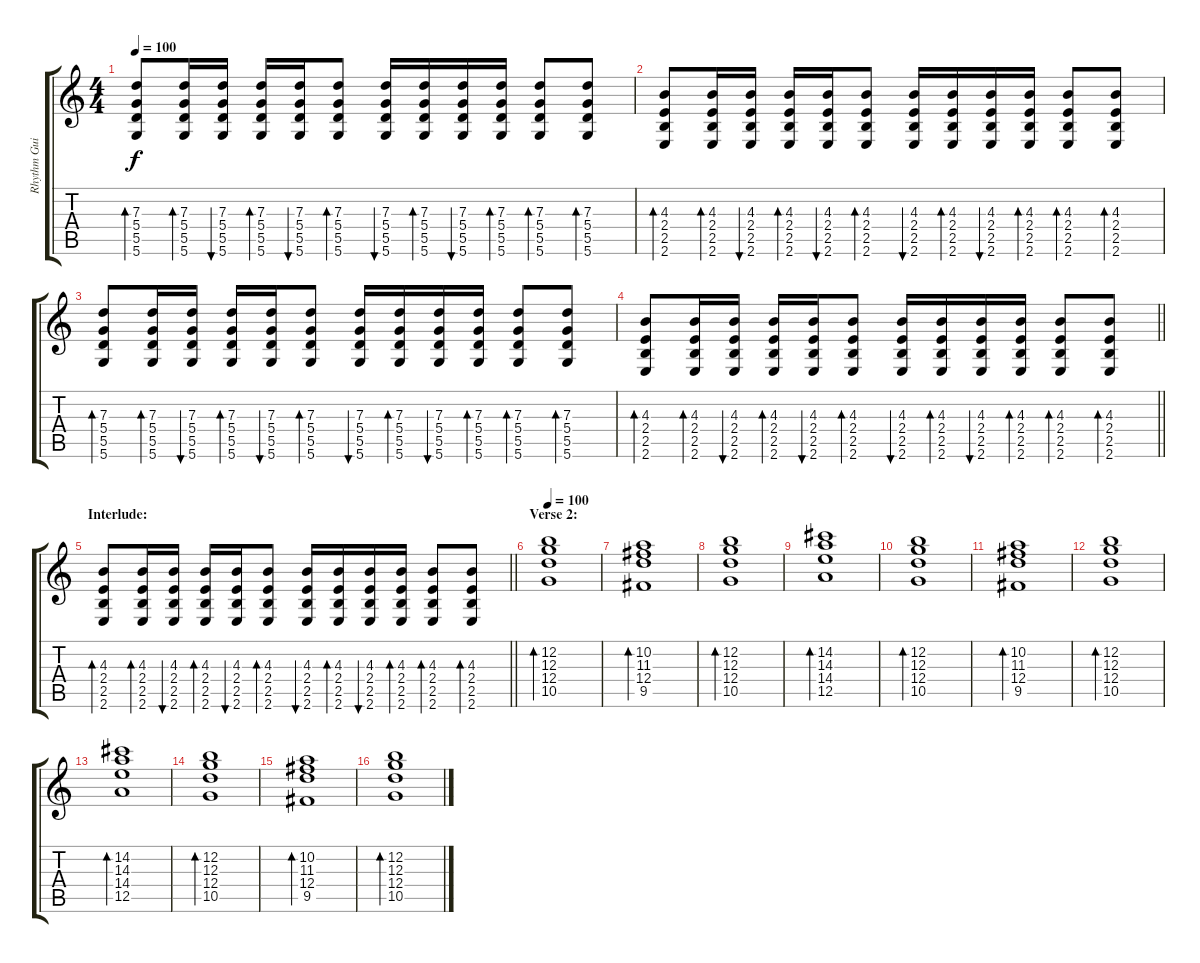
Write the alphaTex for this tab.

\track ("Rhythm Guitar 2" "Rhythm Gui") {instrument acousticguitarsteel}
\staff {score tabs}
\tuning (E4 B3 G3 D3 A2 D2) {hide}
\ts (4 4)
\tempo 100
\clef g2
\ks c
(7.3 5.4 5.5 5.6).8{bd 60 dy f} (7.3 5.4 5.5 5.6).16{bd 60} (7.3 5.4 5.5 5.6).16{bu 60} (7.3 5.4 5.5 5.6).16{bd 60} (7.3 5.4 5.5 5.6).16{bu 60} (7.3 5.4 5.5 5.6).8{bd 60} (7.3 5.4 5.5 5.6).16{bu 60} (7.3 5.4 5.5 5.6).16{bd 60} (7.3 5.4 5.5 5.6).16{bu 60} (7.3 5.4 5.5 5.6).16{bd 60} (7.3 5.4 5.5 5.6).8{bd 60} (7.3 5.4 5.5 5.6).8{bd 60} |
(4.3 2.4 2.5 2.6).8{bd 60} (4.3 2.4 2.5 2.6).16{bd 60} (4.3 2.4 2.5 2.6).16{bu 60} (4.3 2.4 2.5 2.6).16{bd 60} (4.3 2.4 2.5 2.6).16{bu 60} (4.3 2.4 2.5 2.6).8{bd 60} (4.3 2.4 2.5 2.6).16{bu 60} (4.3 2.4 2.5 2.6).16{bd 60} (4.3 2.4 2.5 2.6).16{bu 60} (4.3 2.4 2.5 2.6).16{bd 60} (4.3 2.4 2.5 2.6).8{bd 60} (4.3 2.4 2.5 2.6).8{bd 60} |
(7.3 5.4 5.5 5.6).8{bd 60} (7.3 5.4 5.5 5.6).16{bd 60} (7.3 5.4 5.5 5.6).16{bu 60} (7.3 5.4 5.5 5.6).16{bd 60} (7.3 5.4 5.5 5.6).16{bu 60} (7.3 5.4 5.5 5.6).8{bd 60} (7.3 5.4 5.5 5.6).16{bu 60} (7.3 5.4 5.5 5.6).16{bd 60} (7.3 5.4 5.5 5.6).16{bu 60} (7.3 5.4 5.5 5.6).16{bd 60} (7.3 5.4 5.5 5.6).8{bd 60} (7.3 5.4 5.5 5.6).8{bd 60} |
\barLineRight lightlight
(4.3 2.4 2.5 2.6).8{bd 60} (4.3 2.4 2.5 2.6).16{bd 60} (4.3 2.4 2.5 2.6).16{bu 60} (4.3 2.4 2.5 2.6).16{bd 60} (4.3 2.4 2.5 2.6).16{bu 60} (4.3 2.4 2.5 2.6).8{bd 60} (4.3 2.4 2.5 2.6).16{bu 60} (4.3 2.4 2.5 2.6).16{bd 60} (4.3 2.4 2.5 2.6).16{bu 60} (4.3 2.4 2.5 2.6).16{bd 60} (4.3 2.4 2.5 2.6).8{bd 60} (4.3 2.4 2.5 2.6).8{bd 60} |
\section ("" "Interlude:")
\barLineRight lightlight
(4.3 2.4 2.5 2.6).8{bd 60} (4.3 2.4 2.5 2.6).16{bd 60} (4.3 2.4 2.5 2.6).16{bu 60} (4.3 2.4 2.5 2.6).16{bd 60} (4.3 2.4 2.5 2.6).16{bu 60} (4.3 2.4 2.5 2.6).8{bd 60} (4.3 2.4 2.5 2.6).16{bu 60} (4.3 2.4 2.5 2.6).16{bd 60} (4.3 2.4 2.5 2.6).16{bu 60} (4.3 2.4 2.5 2.6).16{bd 60} (4.3 2.4 2.5 2.6).8{bd 60} (4.3 2.4 2.5 2.6).8{bd 60} |
\section ("" "Verse 2:")
\tempo 100
(12.2 12.3 12.4 10.5).1{bd 30} |
(10.2 11.3 12.4 9.5).1{bd 30} |
(12.2 12.3 12.4 10.5).1{bd 60} |
(14.2 14.3 14.4 12.5).1{bd 60} |
(12.2 12.3 12.4 10.5).1{bd 30} |
(10.2 11.3 12.4 9.5).1{bd 30} |
(12.2 12.3 12.4 10.5).1{bd 60} |
(14.2 14.3 14.4 12.5).1{bd 60} |
(12.2 12.3 12.4 10.5).1{bd 30} |
(10.2 11.3 12.4 9.5).1{bd 30} |
(12.2 12.3 12.4 10.5).1{bd 60}
